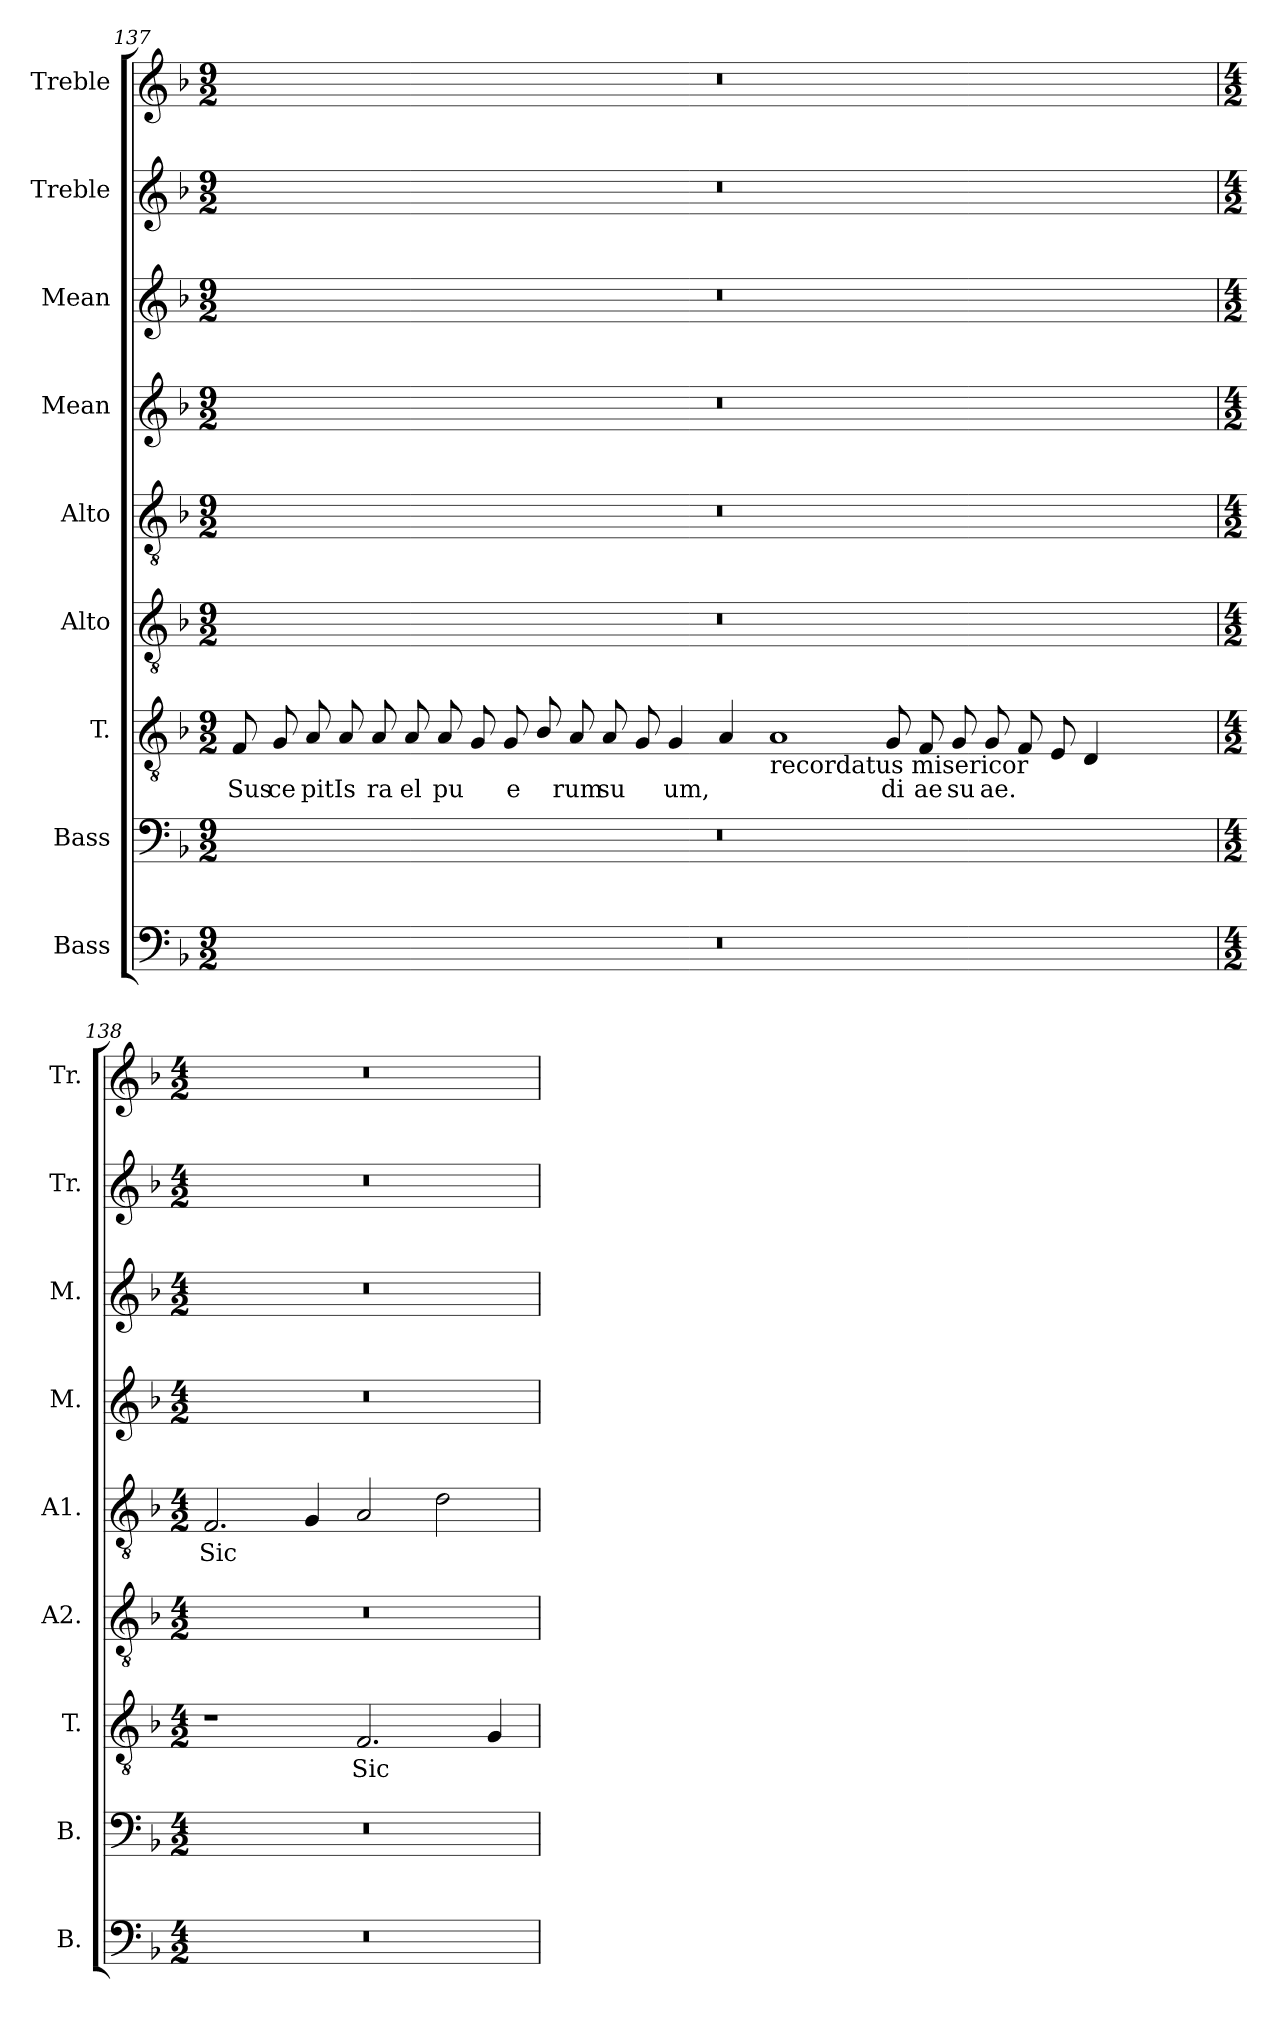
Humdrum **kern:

**kern	**kern	**kern	**text	**kern	**kern	**text	**kern	**kern	**kern	**kern
*part9	*part8	*part7	*part7	*part6	*part5	*part5	*part4	*part3	*part2	*part1
*staff9	*staff8	*staff7	*staff7	*staff6	*staff5	*staff5	*staff4	*staff3	*staff2	*staff1
*I"Bass	*I"Bass	*I"T.	*	*I"Alto	*I"Alto	*	*I"Mean	*I"Mean	*I"Treble	*I"Treble
*I'B.	*I'B.	*I'T.	*	*I'A2.	*I'A1.	*	*I'M.	*I'M.	*I'Tr.	*I'Tr.
!!LO:LB:g=z
*clefF4	*clefF4	*clefGv2	*	*clefGv2	*clefGv2	*	*clefG2	*clefG2	*clefG2	*clefG2
*	*	*ITrd7c12	*	*ITrd7c12	*ITrd7c12	*	*	*	*	*
*k[b-]	*k[b-]	*k[b-]	*	*k[b-]	*k[b-]	*	*k[b-]	*k[b-]	*k[b-]	*k[b-]
*F:	*F:	*F:	*	*F:	*F:	*	*F:	*F:	*F:	*F:
*M9/2	*M9/2	*M9/2	*	*M9/2	*M9/2	*	*M9/2	*M9/2	*M9/2	*M9/2
=137	=137	=137	=137	=137	=137	=137	=137	=137	=137	=137
!LO:N:vis=1	!LO:N:vis=1	!	!	!	!	!	!	!	!	!
!	!	!	!LO:LY:b:color=#000000	!LO:N:vis=1	!LO:N:vis=1	!	!LO:N:vis=1	!LO:N:vis=1	!LO:N:vis=1	!LO:N:vis=1
2%9r	2%9r	8FFi/	Sus	2%9r	2%9r	.	2%9r	2%9r	2%9r	2%9r
!	!	!	!LO:LY:b:color=#000000	!	!	!	!	!	!	!
.	.	8GGi/	ce	.	.	.	.	.	.	.
!	!	!	!LO:LY:b:color=#000000	!	!	!	!	!	!	!
.	.	8AAi/	pit	.	.	.	.	.	.	.
!	!	!	!LO:LY:b:color=#000000	!	!	!	!	!	!	!
.	.	8AAi/	Is	.	.	.	.	.	.	.
!	!	!	!LO:LY:b:color=#000000	!	!	!	!	!	!	!
.	.	8AAi/	ra	.	.	.	.	.	.	.
!	!	!	!LO:LY:b:color=#000000	!	!	!	!	!	!	!
.	.	8AAi/	el	.	.	.	.	.	.	.
!	!	!	!LO:LY:b:color=#000000	!	!	!	!	!	!	!
.	.	8AAi/	pu	.	.	.	.	.	.	.
.	.	8GGi/	.	.	.	.	.	.	.	.
!	!	!	!LO:LY:b:color=#000000	!	!	!	!	!	!	!
.	.	8GGi/	e	.	.	.	.	.	.	.
.	.	8BB-i/	.	.	.	.	.	.	.	.
!	!	!	!LO:LY:b:color=#000000	!	!	!	!	!	!	!
.	.	8AAi/	rum	.	.	.	.	.	.	.
!	!	!	!LO:LY:b:color=#000000	!	!	!	!	!	!	!
.	.	8AAi/	su	.	.	.	.	.	.	.
.	.	8GGi/	.	.	.	.	.	.	.	.
!	!	!	!LO:LY:b:color=#000000	!	!	!	!	!	!	!
.	.	4GGi/	um,	.	.	.	.	.	.	.
.	.	4AAi/	.	.	.	.	.	.	.	.
!	!	!LO:TX:b:t=recordatus misericor	!	!	!	!	!	!	!	!
.	.	1AAi	.	.	.	.	.	.	.	.
!	!	!	!LO:LY:b:color=#000000	!	!	!	!	!	!	!
.	.	8GGi/	di	.	.	.	.	.	.	.
!	!	!	!LO:LY:b:color=#000000	!	!	!	!	!	!	!
.	.	8FFi/	ae	.	.	.	.	.	.	.
!	!	!	!LO:LY:b:color=#000000	!	!	!	!	!	!	!
.	.	8GGi/	su	.	.	.	.	.	.	.
!	!	!	!LO:LY:b:color=#000000	!	!	!	!	!	!	!
.	.	8GGi/	ae.	.	.	.	.	.	.	.
.	.	8FFi/	.	.	.	.	.	.	.	.
.	.	8EEi/	.	.	.	.	.	.	.	.
.	.	4DDi/	.	.	.	.	.	.	.	.
.	.	8ryy	.	.	.	.	.	.	.	.
.	.	4ryy	.	.	.	.	.	.	.	.
!!LO:LB:g=z
=138	=138	=138	=138	=138	=138	=138	=138	=138	=138	=138
*M4/2	*M4/2	*M4/2	*	*M4/2	*M4/2	*	*M4/2	*M4/2	*M4/2	*M4/2
!LO:N:vis=1	!LO:N:vis=1	!	!	!LO:N:vis=1	!	!	!	!	!	!
!	!	!	!	!	!	!LO:LY:b:color=#000000	!LO:N:vis=1	!LO:N:vis=1	!LO:N:vis=1	!LO:N:vis=1
0r	0r	1r	.	0r	2.FFi/	Sic	0r	0r	0r	0r
.	.	.	.	.	4GGi/	.	.	.	.	.
!	!	!	!LO:LY:b:color=#000000	!	!	!	!	!	!	!
.	.	2.FFi/	Sic	.	2AAi/	.	.	.	.	.
.	.	.	.	.	2Di\	.	.	.	.	.
.	.	4GGi/	.	.	.	.	.	.	.	.
=	=	=	=	=	=	=	=	=	=	=
*-	*-	*-	*-	*-	*-	*-	*-	*-	*-	*-
